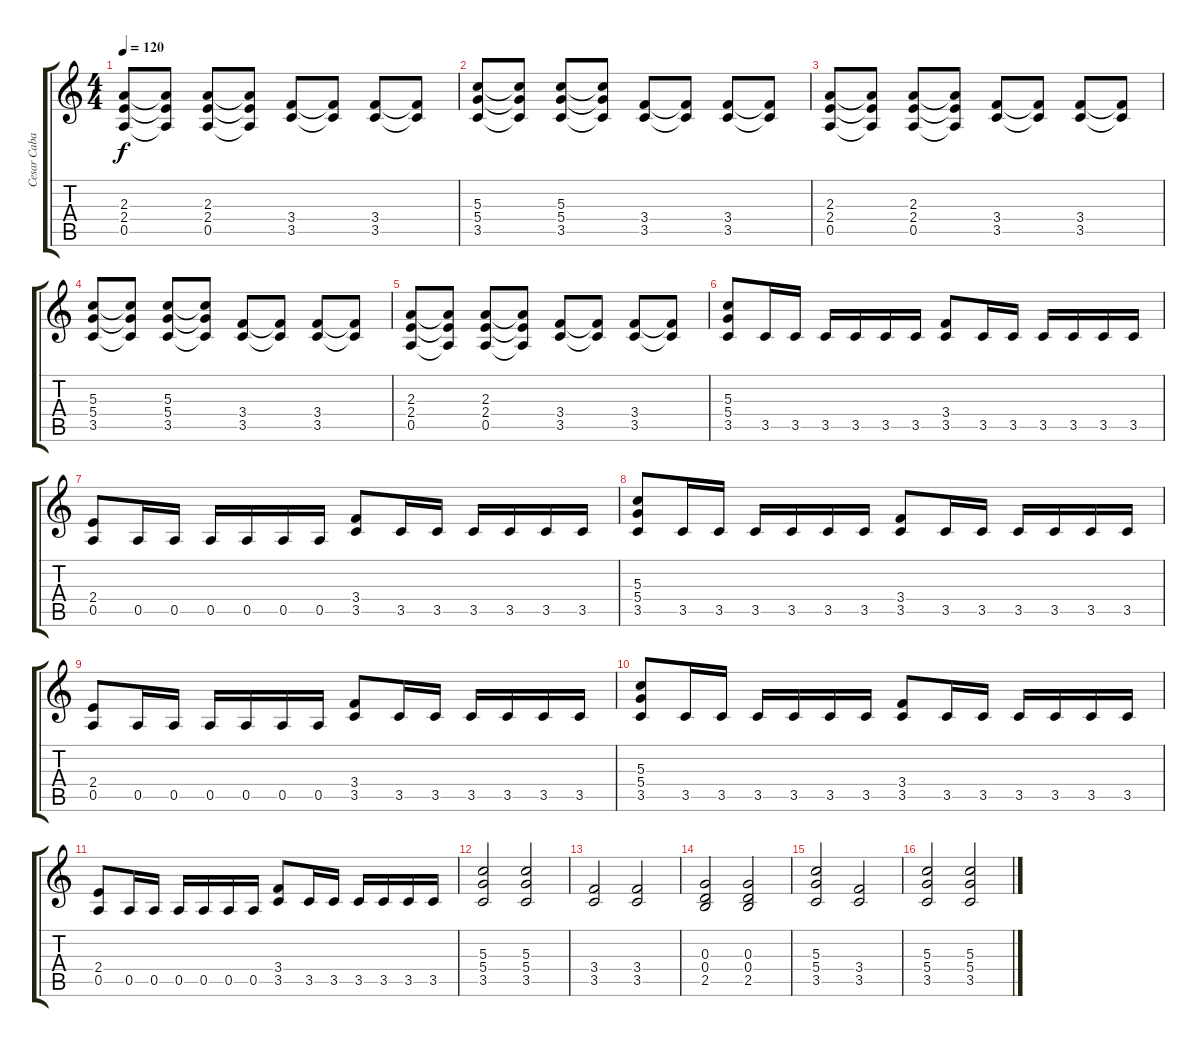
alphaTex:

\track ("Cesar Cabal" "Cesar Caba") {instrument distortionguitar}
\staff {score tabs}
\tuning (E4 B3 G3 D3 A2 E2) {hide}
\ts (4 4)
\tempo 120
\clef g2
\ks c
(2.3 2.4 0.5).8{dy f} (2.3{t} 2.4{t} 0.5{t}).8 (2.3 2.4 0.5).8 (2.3{t} 2.4{t} 0.5{t}).8 (3.4 3.5).8 (3.4{t} 3.5{t}).8 (3.4 3.5).8 (3.4{t} 3.5{t}).8 |
(5.3 5.4 3.5).8{volume 12 balance 8 instrument distortionguitar} (5.3{t} 5.4{t} 3.5{t}).8 (5.3 5.4 3.5).8 (5.3{t} 5.4{t} 3.5{t}).8 (3.4 3.5).8 (3.4{t} 3.5{t}).8 (3.4 3.5).8 (3.4{t} 3.5{t}).8 |
(2.3 2.4 0.5).8 (2.3{t} 2.4{t} 0.5{t}).8 (2.3 2.4 0.5).8 (2.3{t} 2.4{t} 0.5{t}).8 (3.4 3.5).8 (3.4{t} 3.5{t}).8 (3.4 3.5).8 (3.4{t} 3.5{t}).8 |
(5.3 5.4 3.5).8{volume 12 balance 8 instrument distortionguitar} (5.3{t} 5.4{t} 3.5{t}).8 (5.3 5.4 3.5).8 (5.3{t} 5.4{t} 3.5{t}).8 (3.4 3.5).8 (3.4{t} 3.5{t}).8 (3.4 3.5).8 (3.4{t} 3.5{t}).8 |
(2.3 2.4 0.5).8 (2.3{t} 2.4{t} 0.5{t}).8 (2.3 2.4 0.5).8 (2.3{t} 2.4{t} 0.5{t}).8 (3.4 3.5).8 (3.4{t} 3.5{t}).8 (3.4 3.5).8 (3.4{t} 3.5{t}).8 |
(5.3 5.4 3.5).8{volume 16 instrument distortionguitar} 3.5.16 3.5.16 3.5.16 3.5.16 3.5.16 3.5.16 (3.4 3.5).8 3.5.16 3.5.16 3.5.16 3.5.16 3.5.16 3.5.16 |
(2.4 0.5).8 0.5.16 0.5.16 0.5.16 0.5.16 0.5.16 0.5.16 (3.4 3.5).8 3.5.16 3.5.16 3.5.16 3.5.16 3.5.16 3.5.16 |
(5.3 5.4 3.5).8{volume 16 instrument distortionguitar} 3.5.16 3.5.16 3.5.16 3.5.16 3.5.16 3.5.16 (3.4 3.5).8 3.5.16 3.5.16 3.5.16 3.5.16 3.5.16 3.5.16 |
(2.4 0.5).8 0.5.16 0.5.16 0.5.16 0.5.16 0.5.16 0.5.16 (3.4 3.5).8 3.5.16 3.5.16 3.5.16 3.5.16 3.5.16 3.5.16 |
(5.3 5.4 3.5).8{volume 16 instrument distortionguitar} 3.5.16 3.5.16 3.5.16 3.5.16 3.5.16 3.5.16 (3.4 3.5).8 3.5.16 3.5.16 3.5.16 3.5.16 3.5.16 3.5.16 |
(2.4 0.5).8 0.5.16 0.5.16 0.5.16 0.5.16 0.5.16 0.5.16 (3.4 3.5).8 3.5.16 3.5.16 3.5.16 3.5.16 3.5.16 3.5.16 |
(5.3 5.4 3.5).2 (5.3 5.4 3.5).2 |
(3.4 3.5).2 (3.4 3.5).2 |
(0.3 0.4 2.5).2 (0.3 0.4 2.5).2 |
(5.3 5.4 3.5).2 (3.4 3.5).2 |
(5.3 5.4 3.5).2 (5.3 5.4 3.5).2
